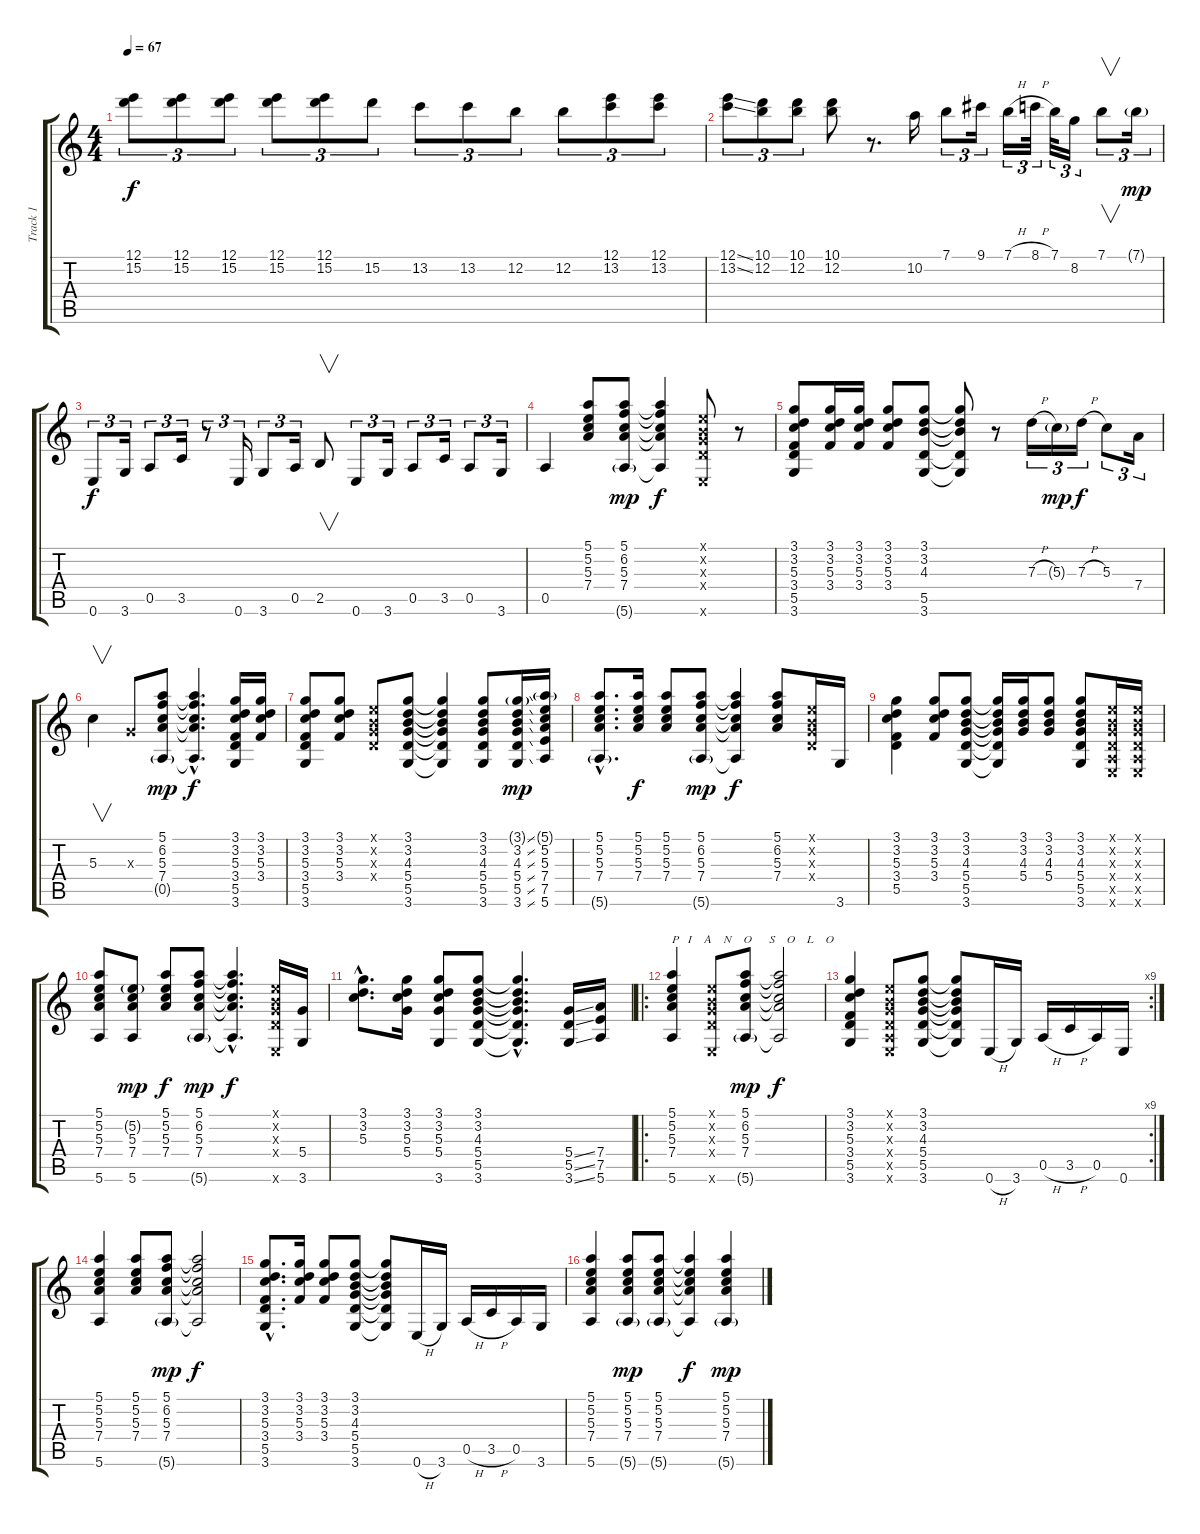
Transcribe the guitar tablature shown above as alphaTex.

\track ("Track 1" "Track 1") {instrument acousticguitarnylon}
\staff {score tabs}
\tuning (E4 B3 G3 D3 A2 E2) {hide}
\ts (4 4)
\tempo 67
\clef g2
\ks c
(12.1 15.2).8{tu (3 2) dy f} (12.1 15.2).8{tu (3 2)} (12.1 15.2).8{tu (3 2)} (12.1 15.2).8{tu (3 2)} (12.1 15.2).8{tu (3 2)} 15.2.8{tu (3 2)} 13.2.8{tu (3 2)} 13.2.8{tu (3 2)} 12.2.8{tu (3 2)} 12.2.8{tu (3 2)} (12.1 13.2).8{tu (3 2)} (12.1 13.2).8{tu (3 2)} |
(12.1{ss} 13.2{ss}).8{tu (3 2)} (10.1 12.2).8{tu (3 2)} (10.1 12.2).8{tu (3 2)} (10.1 12.2).8 r.8{d} 10.2.16 7.1.8{tu (3 2)} 9.1.16{tu (3 2)} 7.1{h}.16{tu (3 2)} 8.1{h}.32{tu (3 2)} 7.1.32{tu (3 2)} 8.2.16{tu (3 2)} 7.1.8{v tu (3 2)} 7.1{g}.16{tu (3 2) dy mp} |
0.6.8{tu (3 2) dy f} 3.6.16{tu (3 2)} 0.5.8{tu (3 2)} 3.5.16{tu (3 2)} r.8{tu (3 2)} 0.6.16{tu (3 2)} 3.6.8{tu (3 2)} 0.5.16{tu (3 2)} 2.5.8{v} 0.6.8{tu (3 2)} 3.6.16{tu (3 2)} 0.5.8{tu (3 2)} 3.5.16{tu (3 2)} 0.5.8{tu (3 2)} 3.6.16{tu (3 2)} |
0.5.4 (5.1 5.2 5.3 7.4).8 (5.1 6.2 5.3 7.4 5.6{g}).8{dy mp} (5.1{t} 6.2{t} 5.3{t} 7.4{t} 5.6{t}).4{dy f} (0.1{x} 0.2{x} 0.3{x} 0.4{x} 0.6{x}).8 r.8 |
(3.1 3.2 5.3 3.4 5.5 3.6).8 (3.1 3.2 5.3 3.4).16 (3.1 3.2 5.3 3.4).16 (3.1 3.2 5.3 3.4).8 (3.1 3.2 4.3 5.5 3.6).8 (3.1{t} 3.2{t} 4.3{t} 5.5{t} 3.6{t}).8 r.8 7.3{h}.16{tu (3 2)} 5.3{g}.16{tu (3 2) dy mp} 7.3{h}.16{tu (3 2) dy f} 5.3.8{tu (3 2)} 7.4.16{tu (3 2)} |
5.3.4{v} 0.3{x}.8 (5.1 6.2 5.3 7.4 0.5{g}).8{dy mp} (5.1{hac t} 6.2{hac t} 5.3{hac t} 7.4{hac t} 0.5{hac t}).4{d dy f} (3.1 3.2 5.3 3.4 5.5 3.6).16 (3.1 3.2 5.3 3.4).16 |
(3.1 3.2 5.3 3.4 5.5 3.6).8 (3.1 3.2 5.3 3.4).8 (0.1{x} 0.2{x} 0.3{x} 0.4{x}).8 (3.1 3.2 4.3 5.4 5.5 3.6).8 (3.1{t} 3.2{t} 4.3{t} 5.4{t} 5.5{t} 3.6{t}).4 (3.1 3.2 4.3 5.4 5.5 3.6).8 (3.1{ss g} 3.2{ss} 4.3{ss} 5.4{ss} 5.5{ss} 3.6{ss}).16{dy mp} (5.1{g} 5.2 5.3 7.4 7.5 5.6).16 |
(5.1{hac} 5.2{hac} 5.3{hac} 7.4{hac} 5.6{g hac}).8{d} (5.1 5.2 5.3 7.4).16{dy f} (5.1 5.2 5.3 7.4).8 (5.1 6.2 5.3 7.4 5.6{g}).8{dy mp} (5.1{t} 6.2{t} 5.3{t} 7.4{t} 5.6{t}).4{dy f} (5.1 6.2 5.3 7.4).8 (0.1{x} 0.2{x} 0.3{x} 0.4{x}).16 3.6.16 |
(3.1 3.2 5.3 3.4 5.5).4 (3.1 3.2 5.3 3.4).8 (3.1 3.2 4.3 5.4 5.5 3.6).8 (3.1{t} 3.2{t} 4.3{t} 5.4{t} 5.5{t} 3.6{t}).16 (3.1 3.2 4.3 5.4).16 (3.1 3.2 4.3 5.4).8 (3.1 3.2 4.3 5.4 5.5 3.6).8 (0.1{x} 0.2{x} 0.3{x} 0.4{x} 0.5{x} 0.6{x}).16 (0.1{x} 0.2{x} 0.3{x} 0.4{x} 0.5{x} 0.6{x}).16 |
(5.1 5.2 5.3 7.4 5.6).8 (5.2{g} 5.3 7.4 5.6).8{dy mp} (5.1 5.2 5.3 7.4).8{dy f} (5.1 6.2 5.3 7.4 5.6{g}).8{dy mp} (5.1{hac t} 6.2{hac t} 5.3{hac t} 7.4{hac t} 5.6{hac t}).4{d dy f} (0.1{x} 0.2{x} 0.3{x} 0.4{x} 0.6{x}).16 (5.4 3.6).16 |
(3.1{hac} 3.2{hac} 5.3{hac}).8{d} (3.1 3.2 5.3 5.4).16 (3.1 3.2 5.3 5.4 3.6).8 (3.1 3.2 4.3 5.4 5.5 3.6).8 (3.1{hac t} 3.2{hac t} 4.3{hac t} 5.4{hac t} 5.5{hac t} 3.6{hac t}).4{d} (5.4{ss} 5.5{ss} 3.6{ss}).16 (7.4 7.5 5.6).16 |
\ro
(5.1 5.2 5.3 7.4 5.6).4{txt "P   I    A    N    O      S    O    L    O"} (0.1{x} 0.2{x} 0.3{x} 0.4{x} 0.6{x}).8 (5.1 6.2 5.3 7.4 5.6{g}).8{dy mp} (5.1{t} 6.2{t} 5.3{t} 7.4{t} 5.6{t}).2{dy f} |
\rc 9
(3.1 3.2 5.3 3.4 5.5 3.6).4 (0.1{x} 0.2{x} 0.3{x} 0.4{x} 0.5{x} 0.6{x}).8 (3.1 3.2 4.3 5.4 5.5 3.6).8 (3.1{t} 3.2{t} 4.3{t} 5.4{t} 5.5{t} 3.6{t}).8 0.6{h}.16 3.6.16 0.5{h}.16 3.5{h}.16 0.5.16 0.6.16 |
(5.1 5.2 5.3 7.4 5.6).4 (5.1 5.2 5.3 7.4).8 (5.1 6.2 5.3 7.4 5.6{g}).8{dy mp} (5.1{t} 6.2{t} 5.3{t} 7.4{t} 5.6{t}).2{dy f} |
(3.1{hac} 3.2{hac} 5.3{hac} 3.4{hac} 5.5{hac} 3.6{hac}).8{d} (3.1 3.2 5.3 3.4).16 (3.1 3.2 5.3 3.4).8 (3.1 3.2 4.3 5.4 5.5 3.6).8 (3.1{t} 3.2{t} 4.3{t} 5.4{t} 5.5{t} 3.6{t}).8 0.6{h}.16 3.6.16 0.5{h}.16 3.5{h}.16 0.5.16 3.6.16 |
(5.1 5.2 5.3 7.4 5.6).4 (5.1 5.2 5.3 7.4 5.6{g}).8{dy mp} (5.1 5.2 5.3 7.4 5.6{g}).8 (5.1{t} 5.2{t} 5.3{t} 7.4{t} 5.6{t}).4{dy f} (5.1 5.2 5.3 7.4 5.6{g}).4{dy mp}
